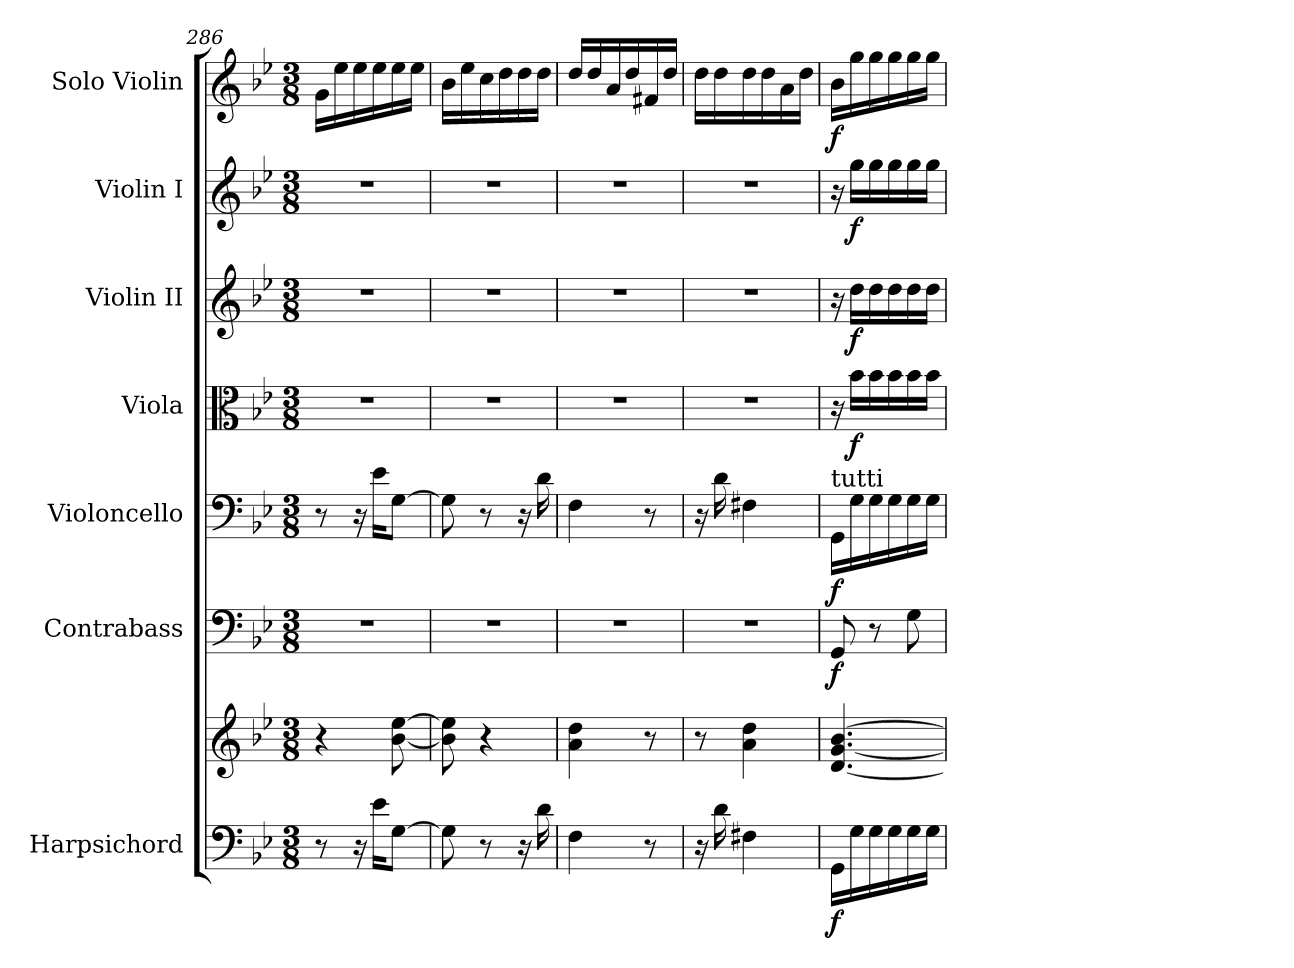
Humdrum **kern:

**kern	**kern	**dynam	**kern	**dynam	**kern	**dynam	**kern	**dynam	**kern	**dynam	**kern	**dynam	**kern	**dynam
*part7	*part7	*part7	*part6	*part6	*part5	*part5	*part4	*part4	*part3	*part3	*part2	*part2	*part1	*part1
*staff8	*staff7	*staff7/8	*staff6	*staff6	*staff5	*staff5	*staff4	*staff4	*staff3	*staff3	*staff2	*staff2	*staff1	*staff1
*I"Harpsichord	*	*	*I"Contrabass	*	*I"Violoncello	*	*I"Viola	*	*I"Violin II	*	*I"Violin I	*	*I"Solo Violin	*
*I'Hch.	*	*	*I'Cb.	*	*I'Vc.	*	*I'Vla.	*	*I'Vln. II	*	*I'Vln. I	*	*I'Vln.	*
!!LO:PB:g=z
*clefF4	*clefG2	*	*clefF4	*	*clefF4	*	*clefC3	*	*clefG2	*	*clefG2	*	*clefG2	*
*	*	*	*ITrd7c12	*	*	*	*	*	*	*	*	*	*	*
*k[b-e-]	*k[b-e-]	*	*k[b-e-]	*	*k[b-e-]	*	*k[b-e-]	*	*k[b-e-]	*	*k[b-e-]	*	*k[b-e-]	*
*M3/8	*M3/8	*	*M3/8	*	*M3/8	*	*M3/8	*	*M3/8	*	*M3/8	*	*M3/8	*
=286	=286	=286	=286	=286	=286	=286	=286	=286	=286	=286	=286	=286	=286	=286
8r	4r	.	4.r	.	8r	.	4.r	.	4.r	.	4.r	.	16g\LL	.
.	.	.	.	.	.	.	.	.	.	.	.	.	16ee-\	.
16r	.	.	.	.	16r	.	.	.	.	.	.	.	16ee-\	.
16e-\KL	.	.	.	.	16e-\KL	.	.	.	.	.	.	.	16ee-\	.
[8G\J	[8b-\ [8ee-\	.	.	.	[8G\J	.	.	.	.	.	.	.	16ee-\	.
.	.	.	.	.	.	.	.	.	.	.	.	.	16ee-\JJ	.
=287	=287	=287	=287	=287	=287	=287	=287	=287	=287	=287	=287	=287	=287	=287
8G\]	8b-\] 8ee-\]	.	4.r	.	8G\]	.	4.r	.	4.r	.	4.r	.	16b-\LL	.
.	.	.	.	.	.	.	.	.	.	.	.	.	16ee-\	.
8r	4r	.	.	.	8r	.	.	.	.	.	.	.	16cc\	.
.	.	.	.	.	.	.	.	.	.	.	.	.	16dd\	.
16r	.	.	.	.	16r	.	.	.	.	.	.	.	16dd\	.
16d\	.	.	.	.	16d\	.	.	.	.	.	.	.	16dd\JJ	.
=288	=288	=288	=288	=288	=288	=288	=288	=288	=288	=288	=288	=288	=288	=288
4F\	4a\ 4dd\	.	4.r	.	4F\	.	4.r	.	4.r	.	4.r	.	16dd/LL	.
.	.	.	.	.	.	.	.	.	.	.	.	.	16dd/	.
.	.	.	.	.	.	.	.	.	.	.	.	.	16a/	.
.	.	.	.	.	.	.	.	.	.	.	.	.	16dd/	.
8r	8r	.	.	.	8r	.	.	.	.	.	.	.	16f#X/	.
.	.	.	.	.	.	.	.	.	.	.	.	.	16dd/JJ	.
=289	=289	=289	=289	=289	=289	=289	=289	=289	=289	=289	=289	=289	=289	=289
16r	8r	.	4.r	.	16r	.	4.r	.	4.r	.	4.r	.	16dd\LL	.
16d\	.	.	.	.	16d\	.	.	.	.	.	.	.	16dd\	.
4F#X\	4a\ 4dd\	.	.	.	4F#X\	.	.	.	.	.	.	.	16dd\	.
.	.	.	.	.	.	.	.	.	.	.	.	.	16dd\	.
.	.	.	.	.	.	.	.	.	.	.	.	.	16a\	.
.	.	.	.	.	.	.	.	.	.	.	.	.	16dd\JJ	.
=290	=290	=290	=290	=290	=290	=290	=290	=290	=290	=290	=290	=290	=290	=290
!	!	!	!	!	!LO:TX:a:t=tutti	!	!	!	!	!	!	!	!	!
!	!	!LO:DY:b=2	!	!LO:DY:b	!	!LO:DY:b	!	!	!	!	!	!	!	!LO:DY:b
16GG\LL	[4.d/ [4.g/ [4.b-/	f	8GGG/	f	16GG\LL	f	16r	.	16r	.	16r	.	16b-\LL	f
!	!	!	!	!	!	!	!	!LO:DY:b	!	!LO:DY:b	!	!LO:DY:b	!	!
16G\	.	.	.	.	16G\	.	16b-\LL	f	16dd\LL	f	16gg\LL	f	16gg\	.
16G\	.	.	8r	.	16G\	.	16b-\	.	16dd\	.	16gg\	.	16gg\	.
16G\	.	.	.	.	16G\	.	16b-\	.	16dd\	.	16gg\	.	16gg\	.
16G\	.	.	8GG\	.	16G\	.	16b-\	.	16dd\	.	16gg\	.	16gg\	.
16G\JJ	.	.	.	.	16G\JJ	.	16b-\JJ	.	16dd\JJ	.	16gg\JJ	.	16gg\JJ	.
=	=	=	=	=	=	=	=	=	=	=	=	=	=	=
*-	*-	*-	*-	*-	*-	*-	*-	*-	*-	*-	*-	*-	*-	*-
